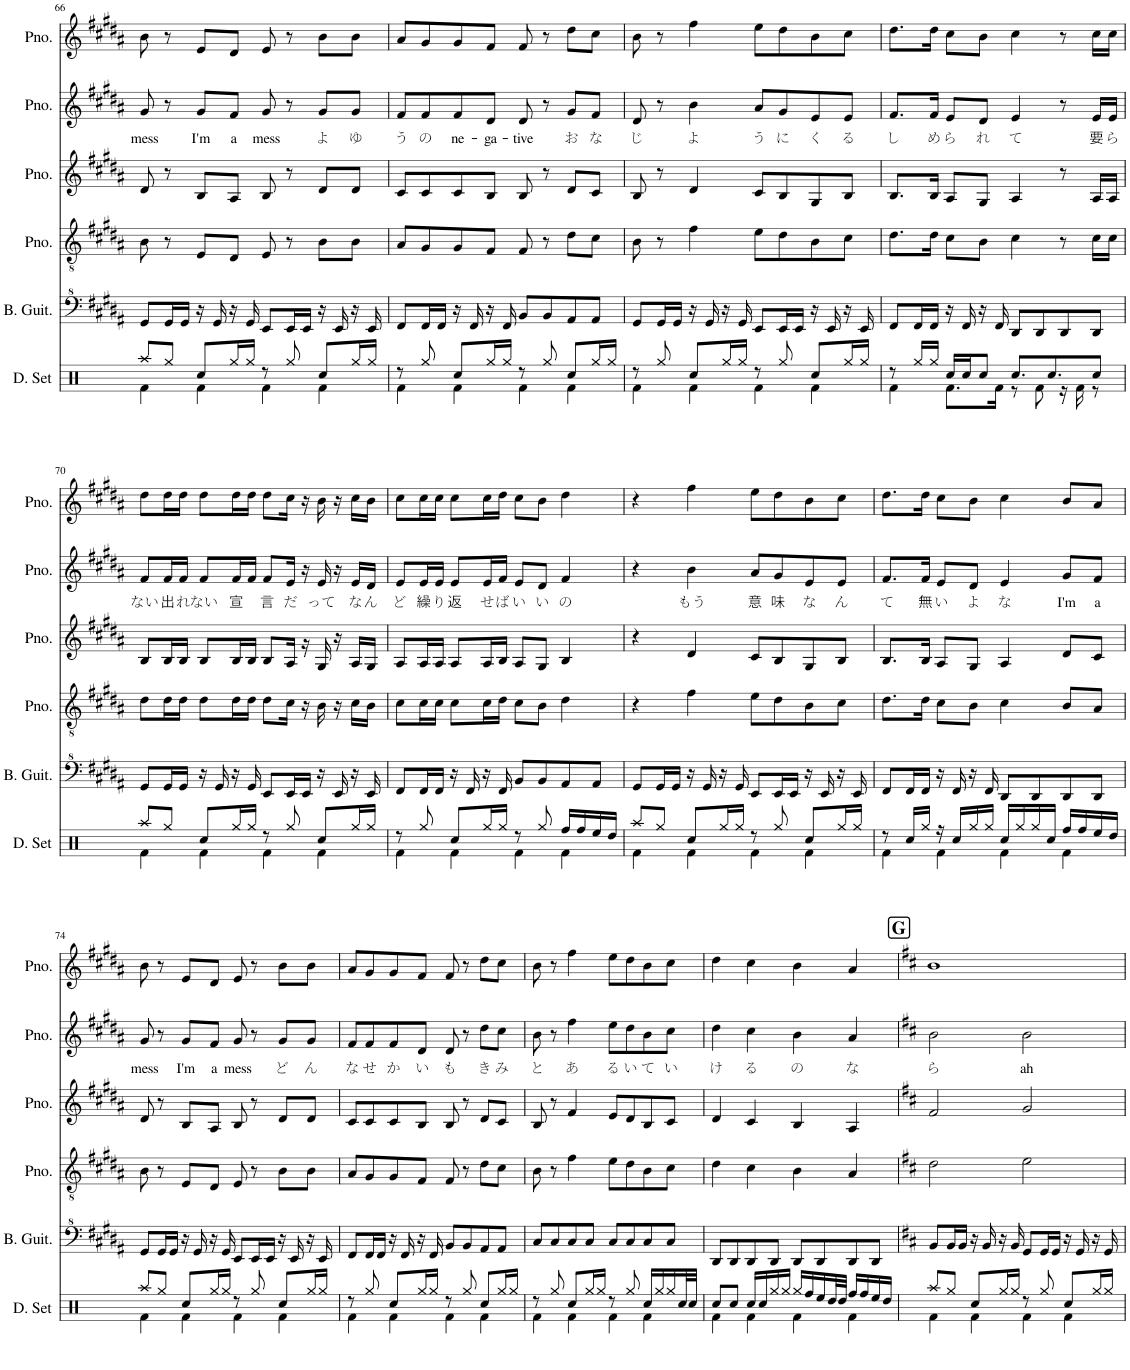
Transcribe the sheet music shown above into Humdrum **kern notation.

**kern	**kern	**kern	**kern	**kern	**text	**kern
*part6	*part5	*part4	*part3	*part2	*part2	*part1
*staff6	*staff5	*staff4	*staff3	*staff2	*staff2	*staff1
*I"Drumset	*I"Bass Guitar	*I"Piano	*I"Piano	*I"Piano	*	*I"Piano
*I'D. Set	*I'B. Guit.	*I'Pno.	*I'Pno.	*I'Pno.	*	*I'Pno.
!!LO:PB:g=z
*clefX	*clefF^4	*clefGv2	*clefG2	*clefG2	*	*clefG2
*	*Trd7c12	*	*	*	*	*
*k[]	*k[f#c#g#d#a#]	*k[f#c#g#d#a#]	*k[f#c#g#d#a#]	*k[f#c#g#d#a#]	*	*k[f#c#g#d#a#]
*M4/4	*M4/4	*M4/4	*M4/4	*M4/4	*	*M4/4
=66	=66	=66	=66	=66	=66	=66
*^	*	*	*	*	*	*
!	!	!	!	!	!	!LO:LY:b	!
8Raa/L	4Rf\	8G#/L	8B\	8d#/	8g#/	mess	8b\
8Rgg/J	.	16G#/L	8r	8r	8r	.	8r
.	.	16G#/JJ	.	.	.	.	.
!	!	!	!	!	!	!LO:LY:b	!
8Rcc/L	4Rf\	16r	8E/L	8B/L	8g#/L	I'm	8e/L
.	.	16G#/	.	.	.	.	.
!	!	!	!	!	!	!LO:LY:b	!
16Rgg/L	.	16r	8D#/J	8A#/J	8f#/J	a	8d#/J
16Rgg/JJ	.	16G#/	.	.	.	.	.
!	!	!	!	!	!	!LO:LY:b	!
8r	4Rf\	8E/L	8E/	8B/	8g#/	mess	8e/
8Rgg/	.	16E/L	8r	8r	8r	.	8r
.	.	16E/JJ	.	.	.	.	.
!	!	!	!	!	!	!LO:LY:b	!
8Rcc/L	4Rf\	16r	8B\L	8d#/L	8g#/L	よ	8b\L
.	.	16E/	.	.	.	.	.
!	!	!	!	!	!	!LO:LY:b	!
16Rgg/L	.	16r	8B\J	8d#/J	8g#/J	ゆ	8b\J
16Rgg/JJ	.	16E/	.	.	.	.	.
=67	=67	=67	=67	=67	=67	=67	=67
!	!	!	!	!	!	!LO:LY:b	!
8r	4Rf\	8F#/L	8A#/L	8c#/L	8f#/L	う	8a#/L
!	!	!	!	!	!	!LO:LY:b	!
8Rgg/	.	16F#/L	8G#/	8c#/	8f#/	の	8g#/
.	.	16F#/JJ	.	.	.	.	.
!	!	!	!	!	!	!LO:LY:b	!
8Rcc/L	4Rf\	16r	8G#/	8c#/	8f#/	ne-	8g#/
.	.	16F#/	.	.	.	.	.
!	!	!	!	!	!	!LO:LY:b	!
16Rgg/L	.	16r	8F#/J	8B/J	8d#/J	-ga-	8f#/J
16Rgg/JJ	.	16F#/	.	.	.	.	.
!	!	!	!	!	!	!LO:LY:b	!
8r	4Rf\	8B/L	8F#/	8B/	8d#/	-tive	8f#/
8Rgg/	.	8B/	8r	8r	8r	.	8r
!	!	!	!	!	!	!LO:LY:b	!
8Rcc/L	4Rf\	8A#/	8d#\L	8d#/L	8g#/L	お	8dd#\L
!	!	!	!	!	!	!LO:LY:b	!
16Rgg/L	.	8A#/J	8c#\J	8c#/J	8f#/J	な	8cc#\J
16Rgg/JJ	.	.	.	.	.	.	.
=68	=68	=68	=68	=68	=68	=68	=68
!	!	!	!	!	!	!LO:LY:b	!
8r	4Rf\	8G#/L	8B\	8B/	8d#/	じ	8b\
8Rgg/	.	16G#/L	8r	8r	8r	.	8r
.	.	16G#/JJ	.	.	.	.	.
!	!	!	!	!	!	!LO:LY:b	!
8Rcc/L	4Rf\	16r	4f#\	4d#/	4b\	よ	4ff#\
.	.	16G#/	.	.	.	.	.
16Rgg/L	.	16r	.	.	.	.	.
16Rgg/JJ	.	16G#/	.	.	.	.	.
!	!	!	!	!	!	!LO:LY:b	!
8r	4Rf\	8E/L	8e\L	8c#/L	8a#/L	う	8ee\L
!	!	!	!	!	!	!LO:LY:b	!
8Rgg/	.	16E/L	8d#\	8B/	8g#/	に	8dd#\
.	.	16E/JJ	.	.	.	.	.
!	!	!	!	!	!	!LO:LY:b	!
8Rcc/L	4Rf\	16r	8B\	8G#/	8e/	く	8b\
.	.	16E/	.	.	.	.	.
!	!	!	!	!	!	!LO:LY:b	!
16Rgg/L	.	16r	8c#\J	8B/J	8e/J	る	8cc#\J
16Rgg/JJ	.	16E/	.	.	.	.	.
=69	=69	=69	=69	=69	=69	=69	=69
!	!	!	!	!	!	!LO:LY:b	!
8r	4Rf\	8F#/L	8.d#\L	8.B/L	8.f#/L	し	8.dd#\L
16Rgg/LL	.	16F#/L	.	.	.	.	.
!	!	!	!	!	!	!LO:LY:b	!
16Rgg/JJ	.	16F#/JJ	16d#\Jk	16B/Jk	16f#/Jk	め	16dd#\Jk
!	!	!	!	!	!	!LO:LY:b	!
16Rcc/LL	8.Rf\L	16r	8c#\L	8A#/L	8e/L	ら	8cc#\L
16Rcc/J	.	16F#/	.	.	.	.	.
!	!	!	!	!	!	!LO:LY:b	!
8Rcc/J	.	16r	8B\J	8G#/J	8d#/J	れ	8b\J
.	16Rf\Jk	16F#/	.	.	.	.	.
!	!	!	!	!	!	!LO:LY:b	!
8.Rcc/L	8r	8D#/L	4c#\	4A#/	4e/	て	4cc#\
.	8Rf\	8D#/	.	.	.	.	.
8.Rcc/	.	.	.	.	.	.	.
.	16r	8D#/	8r	8r	8r	.	8r
.	16Rf\	.	.	.	.	.	.
!	!	!	!	!	!	!LO:LY:b	!
8Rcc/J	8r	8D#/J	16c#\LL	16A#/LL	16e/LL	要	16cc#\LL
!	!	!	!	!	!	!LO:LY:b	!
.	.	.	16c#\JJ	16A#/JJ	16e/JJ	ら	16cc#\JJ
!!LO:LB:g=z
=70	=70	=70	=70	=70	=70	=70	=70
!	!	!	!	!	!	!LO:LY:b	!
8Raa/L	4Rf\	8G#/L	8d#\L	8B/L	8f#/L	ない	8dd#\L
!	!	!	!	!	!	!LO:LY:b	!
8Rgg/J	.	16G#/L	16d#\L	16B/L	16f#/L	出	16dd#\L
!	!	!	!	!	!	!LO:LY:b	!
.	.	16G#/JJ	16d#\JJ	16B/JJ	16f#/JJ	れ	16dd#\JJ
!	!	!	!	!	!	!LO:LY:b	!
8Rcc/L	4Rf\	16r	8d#\L	8B/L	8f#/L	ない	8dd#\L
.	.	16G#/	.	.	.	.	.
!	!	!	!	!	!	!LO:LY:b	!
16Rgg/L	.	16r	16d#\L	16B/L	16f#/L	宣	16dd#\L
16Rgg/JJ	.	16G#/	16d#\JJ	16B/JJ	16f#/JJ	.	16dd#\JJ
!	!	!	!	!	!	!LO:LY:b	!
8r	4Rf\	8E/L	8d#\L	8B/L	8f#/L	言	8dd#\L
!	!	!	!	!	!	!LO:LY:b	!
8Rgg/	.	16E/L	16c#\Jk	16A#/Jk	16e/Jk	だ	16cc#\Jk
.	.	16E/JJ	16r	16rg	16r	.	16r
!	!	!	!	!	!	!LO:LY:b	!
8Rcc/L	4Rf\	16r	16B\	16G#/	16e/	って	16b\
.	.	16E/	16r	16r	16r	.	16r
!	!	!	!	!	!	!LO:LY:b	!
16Rgg/L	.	16r	16c#\LL	16A#/LL	16e/LL	な	16cc#\LL
!	!	!	!	!	!	!LO:LY:b	!
16Rgg/JJ	.	16E/	16B\JJ	16G#/JJ	16d#/JJ	ん	16b\JJ
=71	=71	=71	=71	=71	=71	=71	=71
!	!	!	!	!	!	!LO:LY:b	!
8r	4Rf\	8F#/L	8c#\L	8A#/L	8e/L	ど	8cc#\L
!	!	!	!	!	!	!LO:LY:b	!
8Rgg/	.	16F#/L	16c#\L	16A#/L	16e/L	繰	16cc#\L
!	!	!	!	!	!	!LO:LY:b	!
.	.	16F#/JJ	16c#\JJ	16A#/JJ	16e/JJ	り	16cc#\JJ
!	!	!	!	!	!	!LO:LY:b	!
8Rcc/L	4Rf\	16r	8c#\L	8A#/L	8e/L	返	8cc#\L
.	.	16F#/	.	.	.	.	.
!	!	!	!	!	!	!LO:LY:b	!
16Rgg/L	.	16r	16c#\L	16A#/L	16e/L	せ	16cc#\L
!	!	!	!	!	!	!LO:LY:b	!
16Rgg/JJ	.	16F#/	16d#\JJ	16B/JJ	16f#/JJ	ば	16dd#\JJ
!	!	!	!	!	!	!LO:LY:b	!
8r	4Rf\	8B/L	8c#\L	8A#/L	8e/L	い	8cc#\L
!	!	!	!	!	!	!LO:LY:b	!
8Rgg/	.	8B/	8B\J	8G#/J	8d#/J	い	8b\J
!	!	!	!	!	!	!LO:LY:b	!
16Rff/LL	4Rf\	8A#/	4d#\	4B/	4f#/	の	4dd#\
16Rff/	.	.	.	.	.	.	.
16Ree/	.	8A#/J	.	.	.	.	.
16Rdd/JJ	.	.	.	.	.	.	.
=72	=72	=72	=72	=72	=72	=72	=72
8Raa/L	4Rf\	8G#/L	4r	4r	4r	.	4r
8Rgg/J	.	16G#/L	.	.	.	.	.
.	.	16G#/JJ	.	.	.	.	.
!	!	!	!	!	!	!LO:LY:b	!
8Rcc/L	4Rf\	16r	4f#\	4d#/	4b\	もう	4ff#\
.	.	16G#/	.	.	.	.	.
16Rgg/L	.	16r	.	.	.	.	.
16Rgg/JJ	.	16G#/	.	.	.	.	.
!	!	!	!	!	!	!LO:LY:b	!
8r	4Rf\	8E/L	8e\L	8c#/L	8a#/L	意	8ee\L
!	!	!	!	!	!	!LO:LY:b	!
8Rgg/	.	16E/L	8d#\	8B/	8g#/	味	8dd#\
.	.	16E/JJ	.	.	.	.	.
!	!	!	!	!	!	!LO:LY:b	!
8Rcc/L	4Rf\	16r	8B\	8G#/	8e/	な	8b\
.	.	16E/	.	.	.	.	.
!	!	!	!	!	!	!LO:LY:b	!
16Rgg/L	.	16r	8c#\J	8B/J	8e/J	ん	8cc#\J
16Rgg/JJ	.	16E/	.	.	.	.	.
=73	=73	=73	=73	=73	=73	=73	=73
!	!	!	!	!	!	!LO:LY:b	!
8r	4Rf\	8F#/L	8.d#\L	8.B/L	8.f#/L	て	8.dd#\L
16Rcc/LL	.	16F#/L	.	.	.	.	.
!	!	!	!	!	!	!LO:LY:b	!
16Rgg/JJ	.	16F#/JJ	16d#\Jk	16B/Jk	16f#/Jk	無	16dd#\Jk
!	!	!	!	!	!	!LO:LY:b	!
16r	4Rf\	16r	8c#\L	8A#/L	8e/L	い	8cc#\L
16Rcc/LL	.	16F#/	.	.	.	.	.
!	!	!	!	!	!	!LO:LY:b	!
16Rgg/	.	16r	8B\J	8G#/J	8d#/J	よ	8b\J
16Rgg/JJ	.	16F#/	.	.	.	.	.
!	!	!	!	!	!	!LO:LY:b	!
16Rcc/LL	4Rf\	8D#/L	4c#\	4A#/	4e/	な	4cc#\
16Rgg/	.	.	.	.	.	.	.
16Rgg/	.	8D#/	.	.	.	.	.
16Rcc/JJ	.	.	.	.	.	.	.
!	!	!	!	!	!	!LO:LY:b	!
16Rff/LL	4Rf\	8D#/	8B/L	8d#/L	8g#/L	I'm	8b/L
16Rff/	.	.	.	.	.	.	.
!	!	!	!	!	!	!LO:LY:b	!
16Ree/	.	8D#/J	8A#/J	8c#/J	8f#/J	a	8a#/J
16Rdd/JJ	.	.	.	.	.	.	.
!!LO:LB:g=z
=74	=74	=74	=74	=74	=74	=74	=74
!	!	!	!	!	!	!LO:LY:b	!
8Raa/L	4Rf\	8G#/L	8B\	8d#/	8g#/	mess	8b\
8Rgg/J	.	16G#/L	8r	8r	8r	.	8r
.	.	16G#/JJ	.	.	.	.	.
!	!	!	!	!	!	!LO:LY:b	!
8Rcc/L	4Rf\	16r	8E/L	8B/L	8g#/L	I'm	8e/L
.	.	16G#/	.	.	.	.	.
!	!	!	!	!	!	!LO:LY:b	!
16Rgg/L	.	16r	8D#/J	8A#/J	8f#/J	a	8d#/J
16Rgg/JJ	.	16G#/	.	.	.	.	.
!	!	!	!	!	!	!LO:LY:b	!
8r	4Rf\	8E/L	8E/	8B/	8g#/	mess	8e/
8Rgg/	.	16E/L	8r	8r	8r	.	8r
.	.	16E/JJ	.	.	.	.	.
!	!	!	!	!	!	!LO:LY:b	!
8Rcc/L	4Rf\	16r	8B\L	8d#/L	8g#/L	ど	8b\L
.	.	16E/	.	.	.	.	.
!	!	!	!	!	!	!LO:LY:b	!
16Rgg/L	.	16r	8B\J	8d#/J	8g#/J	ん	8b\J
16Rgg/JJ	.	16E/	.	.	.	.	.
=75	=75	=75	=75	=75	=75	=75	=75
!	!	!	!	!	!	!LO:LY:b	!
8r	4Rf\	8F#/L	8A#/L	8c#/L	8f#/L	な	8a#/L
!	!	!	!	!	!	!LO:LY:b	!
8Rgg/	.	16F#/L	8G#/	8c#/	8f#/	せ	8g#/
.	.	16F#/JJ	.	.	.	.	.
!	!	!	!	!	!	!LO:LY:b	!
8Rcc/L	4Rf\	16r	8G#/	8c#/	8f#/	か	8g#/
.	.	16F#/	.	.	.	.	.
!	!	!	!	!	!	!LO:LY:b	!
16Rgg/L	.	16r	8F#/J	8B/J	8d#/J	い	8f#/J
16Rgg/JJ	.	16F#/	.	.	.	.	.
!	!	!	!	!	!	!LO:LY:b	!
8r	4Rf\	8B/L	8F#/	8B/	8d#/	も	8f#/
8Rgg/	.	8B/	8r	8r	8r	.	8r
!	!	!	!	!	!	!LO:LY:b	!
8Rcc/L	4Rf\	8A#/	8d#\L	8d#/L	8dd#\L	き	8dd#\L
!	!	!	!	!	!	!LO:LY:b	!
16Rgg/L	.	8A#/J	8c#\J	8c#/J	8cc#\J	み	8cc#\J
16Rgg/JJ	.	.	.	.	.	.	.
=76	=76	=76	=76	=76	=76	=76	=76
!	!	!	!	!	!	!LO:LY:b	!
8r	4Rf\	8c#/L	8B\	8B/	8b\	と	8b\
8Rgg/	.	8c#/	8r	8r	8r	.	8r
!	!	!	!	!	!	!LO:LY:b	!
8Rcc/L	4Rf\	8c#/	4f#\	4f#/	4ff#\	あ	4ff#\
16Rgg/L	.	8c#/J	.	.	.	.	.
16Rgg/JJ	.	.	.	.	.	.	.
!	!	!	!	!	!	!LO:LY:b	!
8r	4Rf\	8c#/L	8e\L	8e/L	8ee\L	る	8ee\L
!	!	!	!	!	!	!LO:LY:b	!
8Rgg/	.	8c#/	8d#\	8d#/	8dd#\	い	8dd#\
!	!	!	!	!	!	!LO:LY:b	!
16Rcc/LL	4Rf\	8c#/	8B\	8B/	8b\	て	8b\
16Rgg/	.	.	.	.	.	.	.
!	!	!	!	!	!	!LO:LY:b	!
16Rgg/	.	8c#/J	8c#\J	8c#/J	8cc#\J	い	8cc#\J
32Rcc/L	.	.	.	.	.	.	.
32Rcc/JJJ	.	.	.	.	.	.	.
=77	=77	=77	=77	=77	=77	=77	=77
!	!	!	!	!	!	!LO:LY:b	!
8Rcc/L	4Rf\	8D#/L	4d#\	4d#/	4dd#\	け	4dd#\
8Rcc/J	.	8D#/	.	.	.	.	.
!	!	!	!	!	!	!LO:LY:b	!
16Rcc/LL	4Rf\	8D#/	4c#\	4c#/	4cc#\	る	4cc#\
16Rcc/	.	.	.	.	.	.	.
16Rgg/	.	8D#/J	.	.	.	.	.
16Rgg/JJ	.	.	.	.	.	.	.
!	!	!	!	!	!	!LO:LY:b	!
16Rgg/LL	4Rf\	8D#/L	4B\	4B/	4b\	の	4b\
16Rff/	.	.	.	.	.	.	.
16Ree/	.	8D#/	.	.	.	.	.
32Rdd/L	.	.	.	.	.	.	.
32Rdd/JJJ	.	.	.	.	.	.	.
!	!	!	!	!	!	!LO:LY:b	!
16Rff/LL	4Rf\	8D#/	4A#/	4A#/	4a#/	な	4a#/
16Rff/	.	.	.	.	.	.	.
16Ree/	.	8D#/J	.	.	.	.	.
16Rdd/JJ	.	.	.	.	.	.	.
!!LO:REH:place=s1:a:B:cj:fs=14:t=G
=78	=78	=78	=78	=78	=78	=78	=78
*	*	*k[f#c#]	*k[f#c#]	*k[f#c#]	*k[f#c#]	*	*k[f#c#]
!	!	!	!	!	!	!LO:LY:b	!
8Raa/L	4Rf\	8B/L	2d\	2f#/	2b\	ら	1b
8Rgg/J	.	16B/L	.	.	.	.	.
.	.	16B/JJ	.	.	.	.	.
8Rcc/L	4Rf\	16r	.	.	.	.	.
.	.	16B/	.	.	.	.	.
16Rgg/L	.	16r	.	.	.	.	.
16Rgg/JJ	.	16B/	.	.	.	.	.
!	!	!	!	!	!	!LO:LY:b	!
8r	4Rf\	8G/L	2e\	2g/	2b\	ah	.
8Rgg/	.	16G/L	.	.	.	.	.
.	.	16G/JJ	.	.	.	.	.
8Rcc/L	4Rf\	16r	.	.	.	.	.
.	.	16G/	.	.	.	.	.
16Rgg/L	.	16r	.	.	.	.	.
16Rgg/JJ	.	16G/	.	.	.	.	.
*v	*v	*	*	*	*	*	*
=	=	=	=	=	=	=
*-	*-	*-	*-	*-	*-	*-
